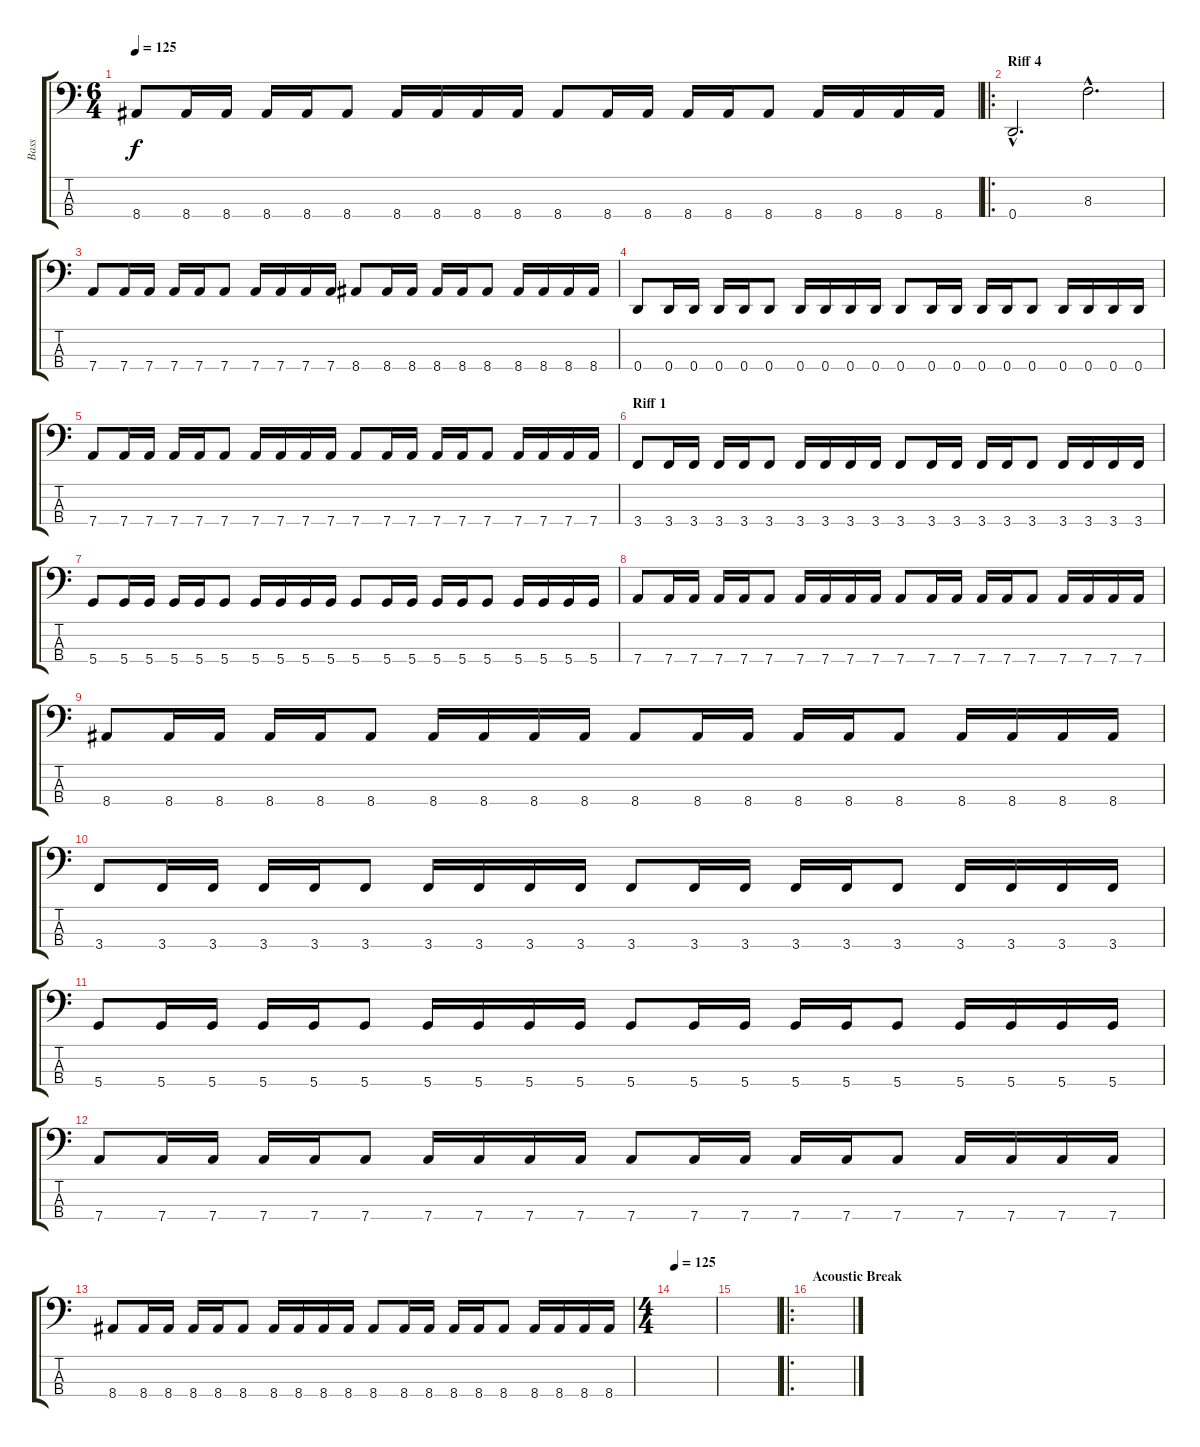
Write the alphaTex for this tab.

\track ("Bass" "Bass") {instrument electricbassfinger}
\staff {score tabs}
\tuning (G2 D2 A1 D1) {hide}
\ts (6 4)
\tempo 125
\clef f4
\ks c
8.4.8{dy f} 8.4.16 8.4.16 8.4.16 8.4.16 8.4.8 8.4.16 8.4.16 8.4.16 8.4.16 8.4.8 8.4.16 8.4.16 8.4.16 8.4.16 8.4.8 8.4.16 8.4.16 8.4.16 8.4.16 |
\ro
\section ("" "Riff 4")
0.4{hac}.2{d} 8.3{hac}.2{d} |
7.4.8 7.4.16 7.4.16 7.4.16 7.4.16 7.4.8 7.4.16 7.4.16 7.4.16 7.4.16 8.4.8 8.4.16 8.4.16 8.4.16 8.4.16 8.4.8 8.4.16 8.4.16 8.4.16 8.4.16 |
0.4.8 0.4.16 0.4.16 0.4.16 0.4.16 0.4.8 0.4.16 0.4.16 0.4.16 0.4.16 0.4.8 0.4.16 0.4.16 0.4.16 0.4.16 0.4.8 0.4.16 0.4.16 0.4.16 0.4.16 |
7.4.8 7.4.16 7.4.16 7.4.16 7.4.16 7.4.8 7.4.16 7.4.16 7.4.16 7.4.16 7.4.8 7.4.16 7.4.16 7.4.16 7.4.16 7.4.8 7.4.16 7.4.16 7.4.16 7.4.16 |
\section ("" "Riff 1")
3.4.8 3.4.16 3.4.16 3.4.16 3.4.16 3.4.8 3.4.16 3.4.16 3.4.16 3.4.16 3.4.8 3.4.16 3.4.16 3.4.16 3.4.16 3.4.8 3.4.16 3.4.16 3.4.16 3.4.16 |
5.4.8 5.4.16 5.4.16 5.4.16 5.4.16 5.4.8 5.4.16 5.4.16 5.4.16 5.4.16 5.4.8 5.4.16 5.4.16 5.4.16 5.4.16 5.4.8 5.4.16 5.4.16 5.4.16 5.4.16 |
7.4.8 7.4.16 7.4.16 7.4.16 7.4.16 7.4.8 7.4.16 7.4.16 7.4.16 7.4.16 7.4.8 7.4.16 7.4.16 7.4.16 7.4.16 7.4.8 7.4.16 7.4.16 7.4.16 7.4.16 |
8.4.8 8.4.16 8.4.16 8.4.16 8.4.16 8.4.8 8.4.16 8.4.16 8.4.16 8.4.16 8.4.8 8.4.16 8.4.16 8.4.16 8.4.16 8.4.8 8.4.16 8.4.16 8.4.16 8.4.16 |
3.4.8 3.4.16 3.4.16 3.4.16 3.4.16 3.4.8 3.4.16 3.4.16 3.4.16 3.4.16 3.4.8 3.4.16 3.4.16 3.4.16 3.4.16 3.4.8 3.4.16 3.4.16 3.4.16 3.4.16 |
5.4.8 5.4.16 5.4.16 5.4.16 5.4.16 5.4.8 5.4.16 5.4.16 5.4.16 5.4.16 5.4.8 5.4.16 5.4.16 5.4.16 5.4.16 5.4.8 5.4.16 5.4.16 5.4.16 5.4.16 |
7.4.8 7.4.16 7.4.16 7.4.16 7.4.16 7.4.8 7.4.16 7.4.16 7.4.16 7.4.16 7.4.8 7.4.16 7.4.16 7.4.16 7.4.16 7.4.8 7.4.16 7.4.16 7.4.16 7.4.16 |
8.4.8 8.4.16 8.4.16 8.4.16 8.4.16 8.4.8 8.4.16 8.4.16 8.4.16 8.4.16 8.4.8 8.4.16 8.4.16 8.4.16 8.4.16 8.4.8 8.4.16 8.4.16 8.4.16 8.4.16 |
\ts (4 4)
\tempo 125
|
|
\ro
\section ("" "Acoustic Break")
